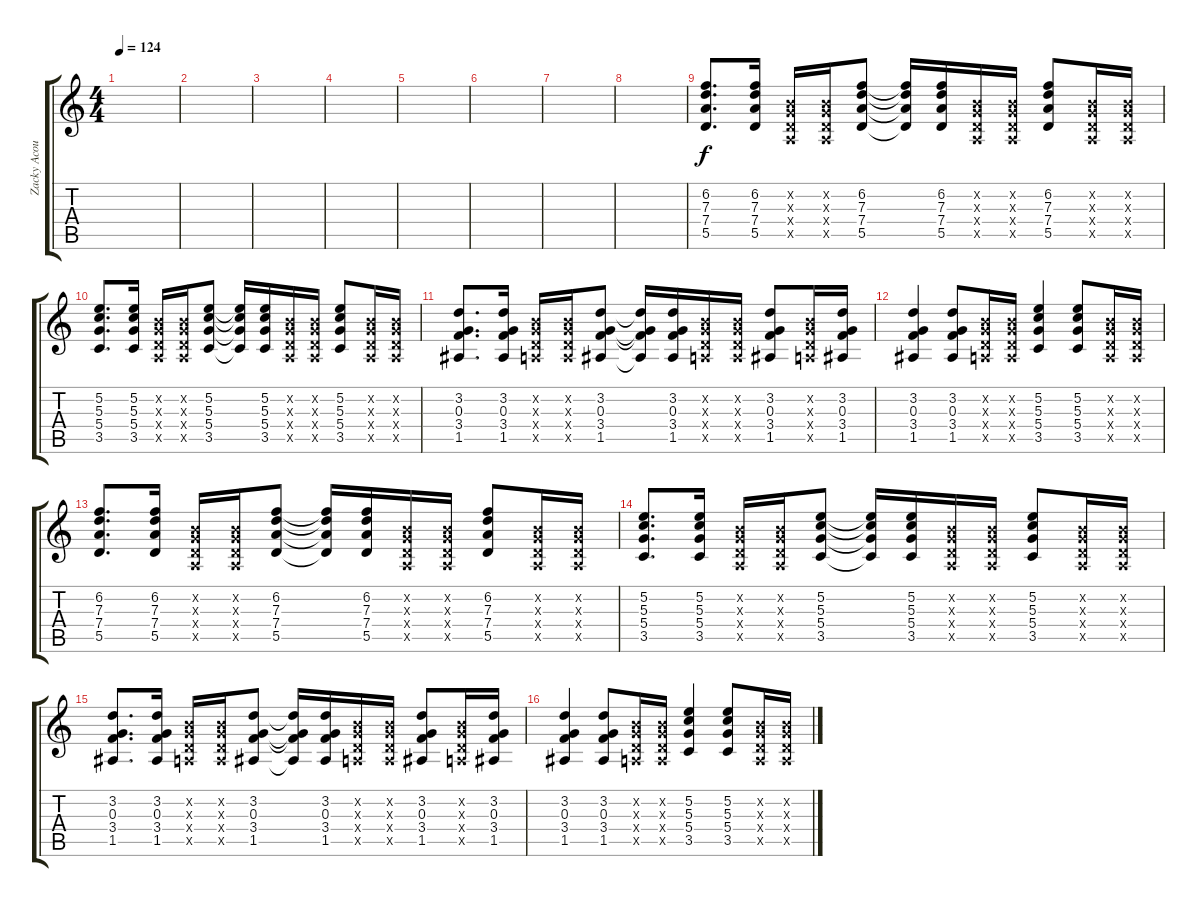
\track ("Zacky Acoustic" "Zacky Acou") {instrument acousticguitarsteel}
\staff {score tabs}
\tuning (E4 B3 G3 D3 A2 D2) {hide}
\ts (4 4)
\tempo 124
\clef g2
\ks c
|
|
|
|
|
|
|
|
(6.2 7.3 7.4 5.5).8{d volume 10} (6.2 7.3 7.4 5.5).16 (0.2{x} 0.3{x} 0.4{x} 0.5{x}).16 (0.2{x} 0.3{x} 0.4{x} 0.5{x}).16 (6.2 7.3 7.4 5.5).8 (6.2{t} 7.3{t} 7.4{t} 5.5{t}).16 (6.2 7.3 7.4 5.5).16 (0.2{x} 0.3{x} 0.4{x} 0.5{x}).16 (0.2{x} 0.3{x} 0.4{x} 0.5{x}).16 (6.2 7.3 7.4 5.5).8 (0.2{x} 0.3{x} 0.4{x} 0.5{x}).16 (0.2{x} 0.3{x} 0.4{x} 0.5{x}).16 |
(5.2 5.3 5.4 3.5).8{d} (5.2 5.3 5.4 3.5).16 (0.2{x} 0.3{x} 0.4{x} 0.5{x}).16 (0.2{x} 0.3{x} 0.4{x} 0.5{x}).16 (5.2 5.3 5.4 3.5).8 (5.2{t} 5.3{t} 5.4{t} 3.5{t}).16 (5.2 5.3 5.4 3.5).16 (0.2{x} 0.3{x} 0.4{x} 0.5{x}).16 (0.2{x} 0.3{x} 0.4{x} 0.5{x}).16 (5.2 5.3 5.4 3.5).8 (0.2{x} 0.3{x} 0.4{x} 0.5{x}).16 (0.2{x} 0.3{x} 0.4{x} 0.5{x}).16 |
(3.2 0.3 3.4 1.5).8{d} (3.2 0.3 3.4 1.5).16 (0.2{x} 0.3{x} 0.4{x} 0.5{x}).16 (0.2{x} 0.3{x} 0.4{x} 0.5{x}).16 (3.2 0.3 3.4 1.5).8 (3.2{t} 0.3{t} 3.4{t} 1.5{t}).16 (3.2 0.3 3.4 1.5).16 (0.2{x} 0.3{x} 0.4{x} 0.5{x}).16 (0.2{x} 0.3{x} 0.4{x} 0.5{x}).16 (3.2 0.3 3.4 1.5).8 (0.2{x} 0.3{x} 0.4{x} 0.5{x}).16 (3.2 0.3 3.4 1.5).16 |
(3.2 0.3 3.4 1.5).4 (3.2 0.3 3.4 1.5).8 (0.2{x} 0.3{x} 0.4{x} 0.5{x}).16 (0.2{x} 0.3{x} 0.4{x} 0.5{x}).16 (5.2 5.3 5.4 3.5).4 (5.2 5.3 5.4 3.5).8 (0.2{x} 0.3{x} 0.4{x} 0.5{x}).16 (0.2{x} 0.3{x} 0.4{x} 0.5{x}).16 |
(6.2 7.3 7.4 5.5).8{d} (6.2 7.3 7.4 5.5).16 (0.2{x} 0.3{x} 0.4{x} 0.5{x}).16 (0.2{x} 0.3{x} 0.4{x} 0.5{x}).16 (6.2 7.3 7.4 5.5).8 (6.2{t} 7.3{t} 7.4{t} 5.5{t}).16 (6.2 7.3 7.4 5.5).16 (0.2{x} 0.3{x} 0.4{x} 0.5{x}).16 (0.2{x} 0.3{x} 0.4{x} 0.5{x}).16 (6.2 7.3 7.4 5.5).8 (0.2{x} 0.3{x} 0.4{x} 0.5{x}).16 (0.2{x} 0.3{x} 0.4{x} 0.5{x}).16 |
(5.2 5.3 5.4 3.5).8{d} (5.2 5.3 5.4 3.5).16 (0.2{x} 0.3{x} 0.4{x} 0.5{x}).16 (0.2{x} 0.3{x} 0.4{x} 0.5{x}).16 (5.2 5.3 5.4 3.5).8 (5.2{t} 5.3{t} 5.4{t} 3.5{t}).16 (5.2 5.3 5.4 3.5).16 (0.2{x} 0.3{x} 0.4{x} 0.5{x}).16 (0.2{x} 0.3{x} 0.4{x} 0.5{x}).16 (5.2 5.3 5.4 3.5).8 (0.2{x} 0.3{x} 0.4{x} 0.5{x}).16 (0.2{x} 0.3{x} 0.4{x} 0.5{x}).16 |
(3.2 0.3 3.4 1.5).8{d} (3.2 0.3 3.4 1.5).16 (0.2{x} 0.3{x} 0.4{x} 0.5{x}).16 (0.2{x} 0.3{x} 0.4{x} 0.5{x}).16 (3.2 0.3 3.4 1.5).8 (3.2{t} 0.3{t} 3.4{t} 1.5{t}).16 (3.2 0.3 3.4 1.5).16 (0.2{x} 0.3{x} 0.4{x} 0.5{x}).16 (0.2{x} 0.3{x} 0.4{x} 0.5{x}).16 (3.2 0.3 3.4 1.5).8 (0.2{x} 0.3{x} 0.4{x} 0.5{x}).16 (3.2 0.3 3.4 1.5).16 |
(3.2 0.3 3.4 1.5).4 (3.2 0.3 3.4 1.5).8 (0.2{x} 0.3{x} 0.4{x} 0.5{x}).16 (0.2{x} 0.3{x} 0.4{x} 0.5{x}).16 (5.2 5.3 5.4 3.5).4 (5.2 5.3 5.4 3.5).8 (0.2{x} 0.3{x} 0.4{x} 0.5{x}).16 (0.2{x} 0.3{x} 0.4{x} 0.5{x}).16
